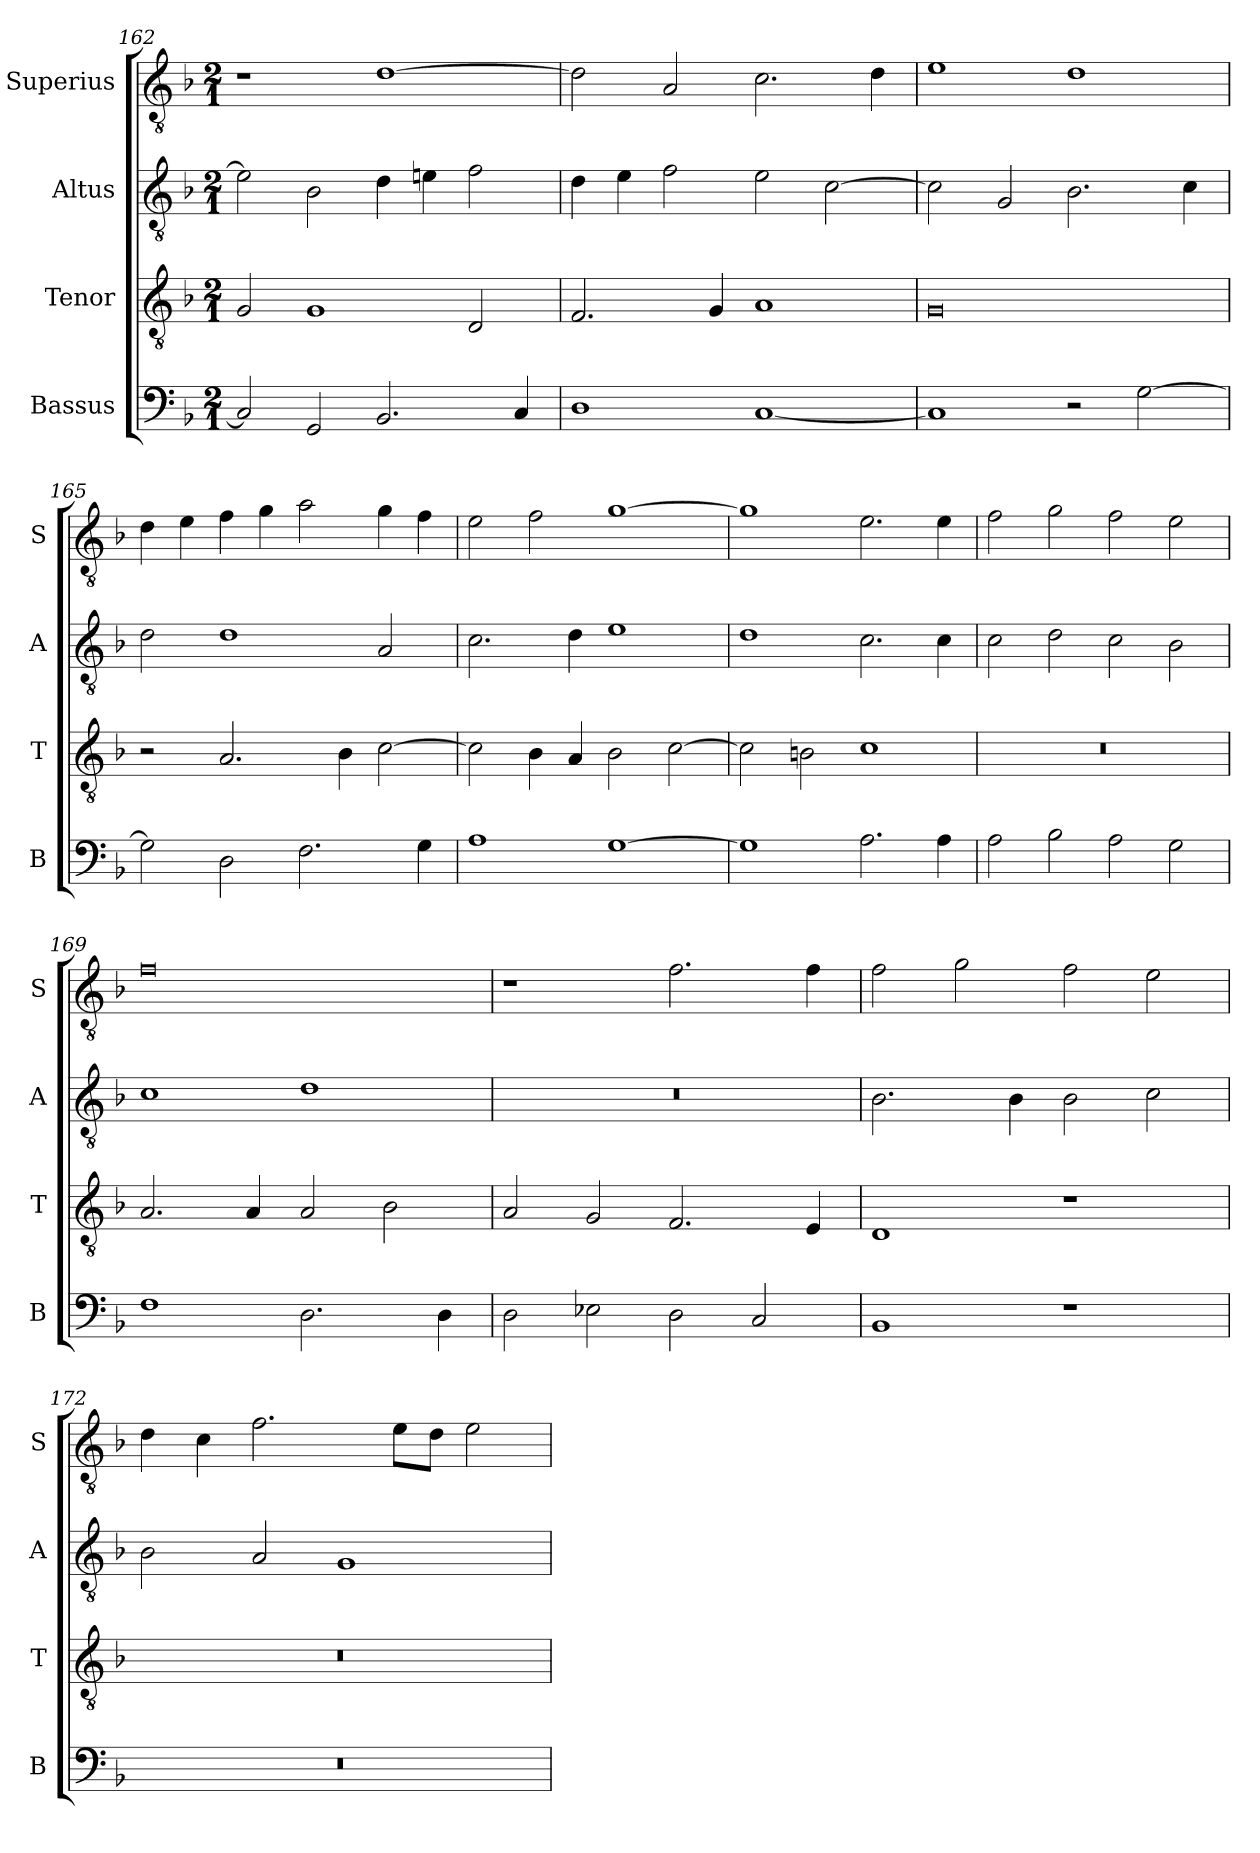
**kern	**kern	**kern	**kern
*part4	*part3	*part2	*part1
*staff4	*staff3	*staff2	*staff1
*I"Bassus	*I"Tenor	*I"Altus	*I"Superius
*I'B	*I'T	*I'A	*I'S
*clefF4	*clefGv2	*clefGv2	*clefGv2
*k[b-]	*k[b-]	*k[b-]	*k[b-]
*F:	*F:	*F:	*F:
*M2/1	*M2/1	*M2/1	*M2/1
=162	=162	=162	=162
2C]	2G	2e-]	1r
2GG	1G	2B-	.
2.BB-	.	4d	[1d
.	.	4en	.
.	2D	2f	.
4C	.	.	.
=163	=163	=163	=163
1D	2.F	4d	2d]
.	.	4e	.
.	.	2f	2A
.	4G	.	.
[1C	1A	2e	2.c
.	.	[2c	.
.	.	.	4d
=164	=164	=164	=164
1C]	0G	2c]	1e
.	.	2G	.
2r	.	2.B-	1d
[2G	.	.	.
.	.	4c	.
=165	=165	=165	=165
2G]	2r	2d	4d
.	.	.	4e
2D	2.A	1d	4f
.	.	.	4g
2.F	.	.	2a
.	4B-	.	.
.	[2c	2A	4g
4G	.	.	4f
=166	=166	=166	=166
1A	2c]	2.c	2e
.	4B-	.	2f
.	4A	4d	.
[1G	2B-	1e	[1g
.	[2c	.	.
=167	=167	=167	=167
1G]	2c]	1d	1g]
.	2Bn	.	.
2.A	1c	2.c	2.e
4A	.	4c	4e
=168	=168	=168	=168
2A	0r	2c	2f
2B-	.	2d	2g
2A	.	2c	2f
2G	.	2B-	2e
=169	=169	=169	=169
1F	2.A	1c	0f
.	4A	.	.
2.D	2A	1d	.
.	2B-	.	.
4D	.	.	.
=170	=170	=170	=170
2D	2A	0r	1r
2E-X	2G	.	.
2D	2.F	.	2.f
2C	.	.	.
.	4E	.	4f
=171	=171	=171	=171
1BB-	1D	2.B-	2f
.	.	.	2g
.	.	4B-	.
1r	1r	2B-	2f
.	.	2c	2e
=172	=172	=172	=172
0r	0r	2B-	4d
.	.	.	4c
.	.	2A	2.f
.	.	1G	.
.	.	.	8eL
.	.	.	8dJ
.	.	.	2e
=	=	=	=
*-	*-	*-	*-
